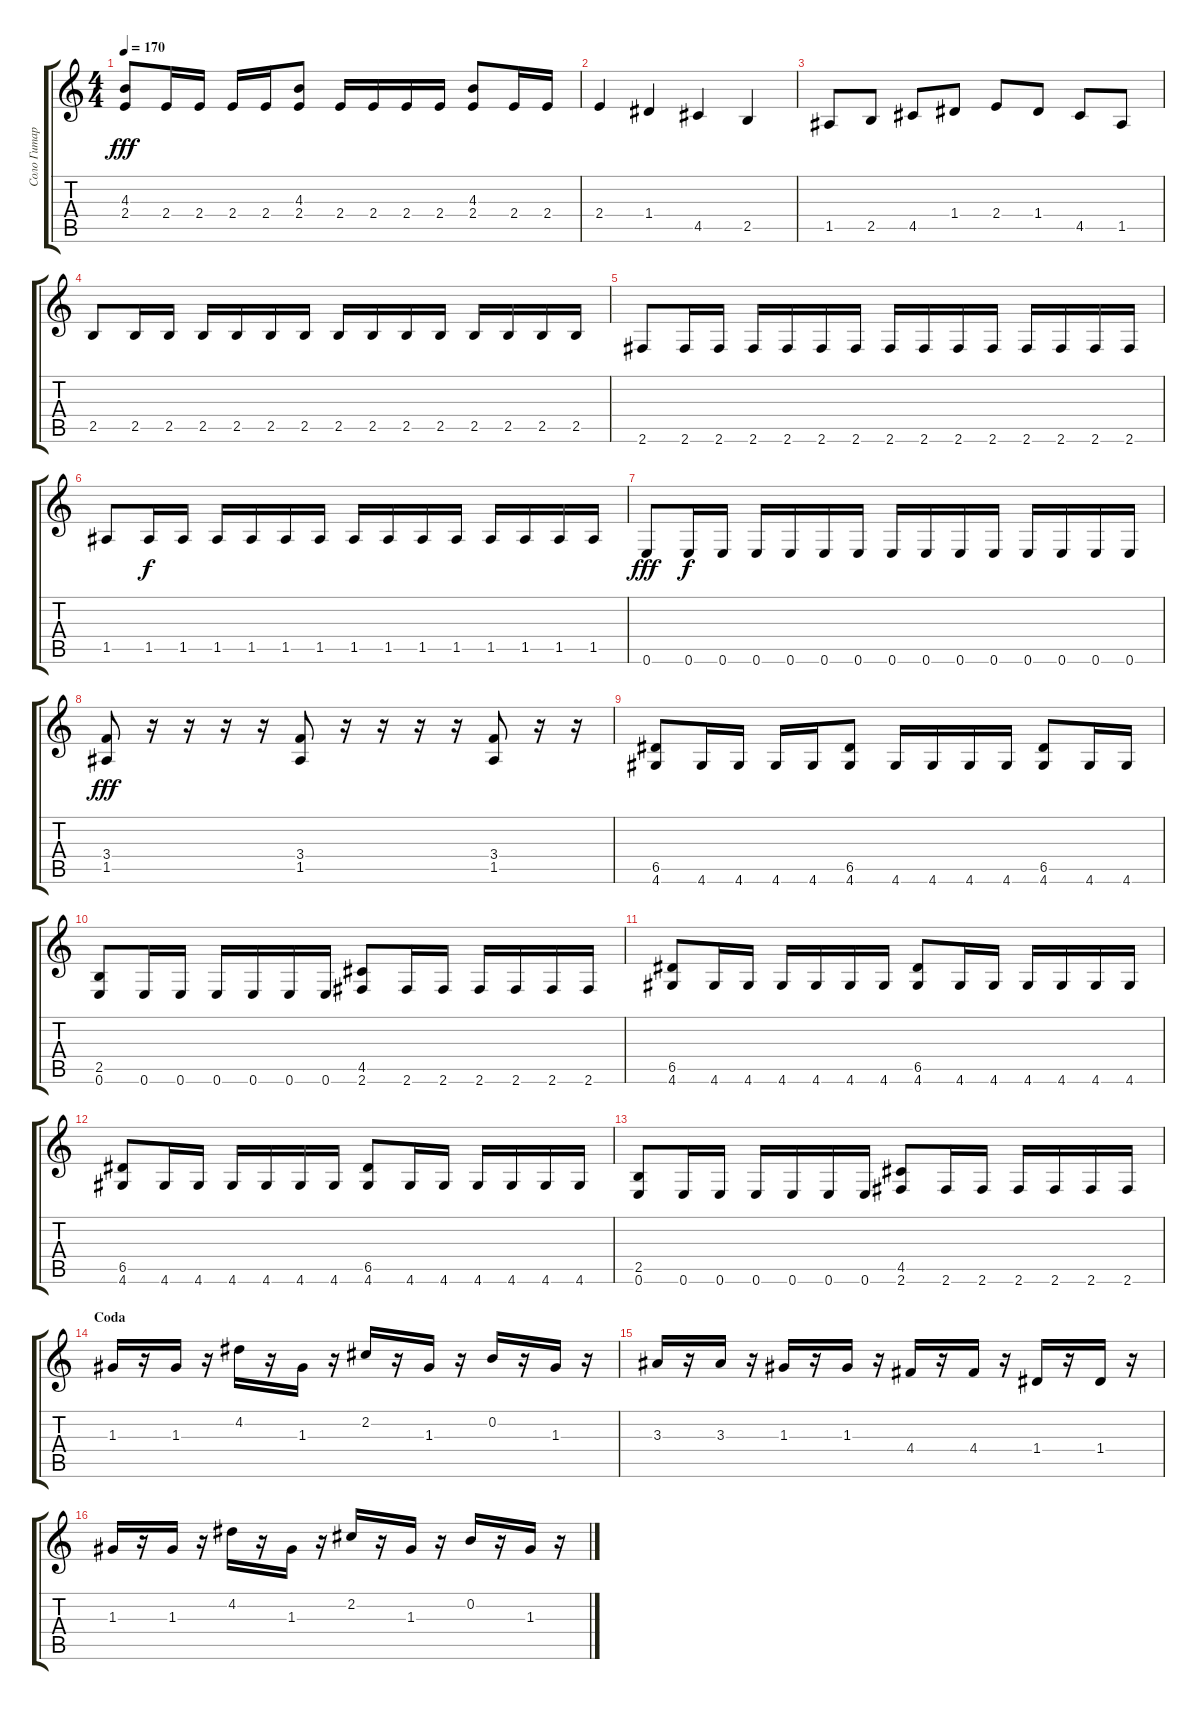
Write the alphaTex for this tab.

\track ("Соло Гитара" "Соло Гитар") {instrument overdrivenguitar}
\staff {score tabs}
\tuning (E4 B3 G3 D3 A2 E2) {hide}
\ts (4 4)
\tempo 170
\clef g2
\ks c
(4.3 2.4).8{dy fff} 2.4.16 2.4.16 2.4.16 2.4.16 (4.3 2.4).8 2.4.16 2.4.16 2.4.16 2.4.16 (4.3 2.4).8 2.4.16 2.4.16 |
2.4.4 1.4.4 4.5.4 2.5.4 |
1.5.8 2.5.8 4.5.8 1.4.8 2.4.8 1.4.8 4.5.8 1.5.8 |
2.5.8 2.5.16 2.5.16 2.5.16 2.5.16 2.5.16 2.5.16 2.5.16 2.5.16 2.5.16 2.5.16 2.5.16 2.5.16 2.5.16 2.5.16 |
2.6.8 2.6.16 2.6.16 2.6.16 2.6.16 2.6.16 2.6.16 2.6.16 2.6.16 2.6.16 2.6.16 2.6.16 2.6.16 2.6.16 2.6.16 |
1.5.8 1.5.16{dy f} 1.5.16 1.5.16 1.5.16 1.5.16 1.5.16 1.5.16 1.5.16 1.5.16 1.5.16 1.5.16 1.5.16 1.5.16 1.5.16 |
0.6.8{dy fff} 0.6.16{dy f} 0.6.16 0.6.16 0.6.16 0.6.16 0.6.16 0.6.16 0.6.16 0.6.16 0.6.16 0.6.16 0.6.16 0.6.16 0.6.16 |
(3.4 1.5).8{dy fff} r.16 r.16 r.16 r.16 (3.4 1.5).8 r.16 r.16 r.16 r.16 (3.4 1.5).8 r.16 r.16 |
(6.5 4.6).8 4.6.16 4.6.16 4.6.16 4.6.16 (6.5 4.6).8 4.6.16 4.6.16 4.6.16 4.6.16 (6.5 4.6).8 4.6.16 4.6.16 |
(2.5 0.6).8 0.6.16 0.6.16 0.6.16 0.6.16 0.6.16 0.6.16 (4.5 2.6).8 2.6.16 2.6.16 2.6.16 2.6.16 2.6.16 2.6.16 |
(6.5 4.6).8 4.6.16 4.6.16 4.6.16 4.6.16 4.6.16 4.6.16 (6.5 4.6).8 4.6.16 4.6.16 4.6.16 4.6.16 4.6.16 4.6.16 |
(6.5 4.6).8 4.6.16 4.6.16 4.6.16 4.6.16 4.6.16 4.6.16 (6.5 4.6).8 4.6.16 4.6.16 4.6.16 4.6.16 4.6.16 4.6.16 |
(2.5 0.6).8 0.6.16 0.6.16 0.6.16 0.6.16 0.6.16 0.6.16 (4.5 2.6).8 2.6.16 2.6.16 2.6.16 2.6.16 2.6.16 2.6.16 |
\section ("" "Coda")
1.3.16 r.16 1.3.16 r.16 4.2.16 r.16 1.3.16 r.16 2.2.16 r.16 1.3.16 r.16 0.2.16 r.16 1.3.16 r.16 |
3.3.16 r.16 3.3.16 r.16 1.3.16 r.16 1.3.16 r.16 4.4.16 r.16 4.4.16 r.16 1.4.16 r.16 1.4.16 r.16 |
1.3.16 r.16 1.3.16 r.16 4.2.16 r.16 1.3.16 r.16 2.2.16 r.16 1.3.16 r.16 0.2.16 r.16 1.3.16 r.16
